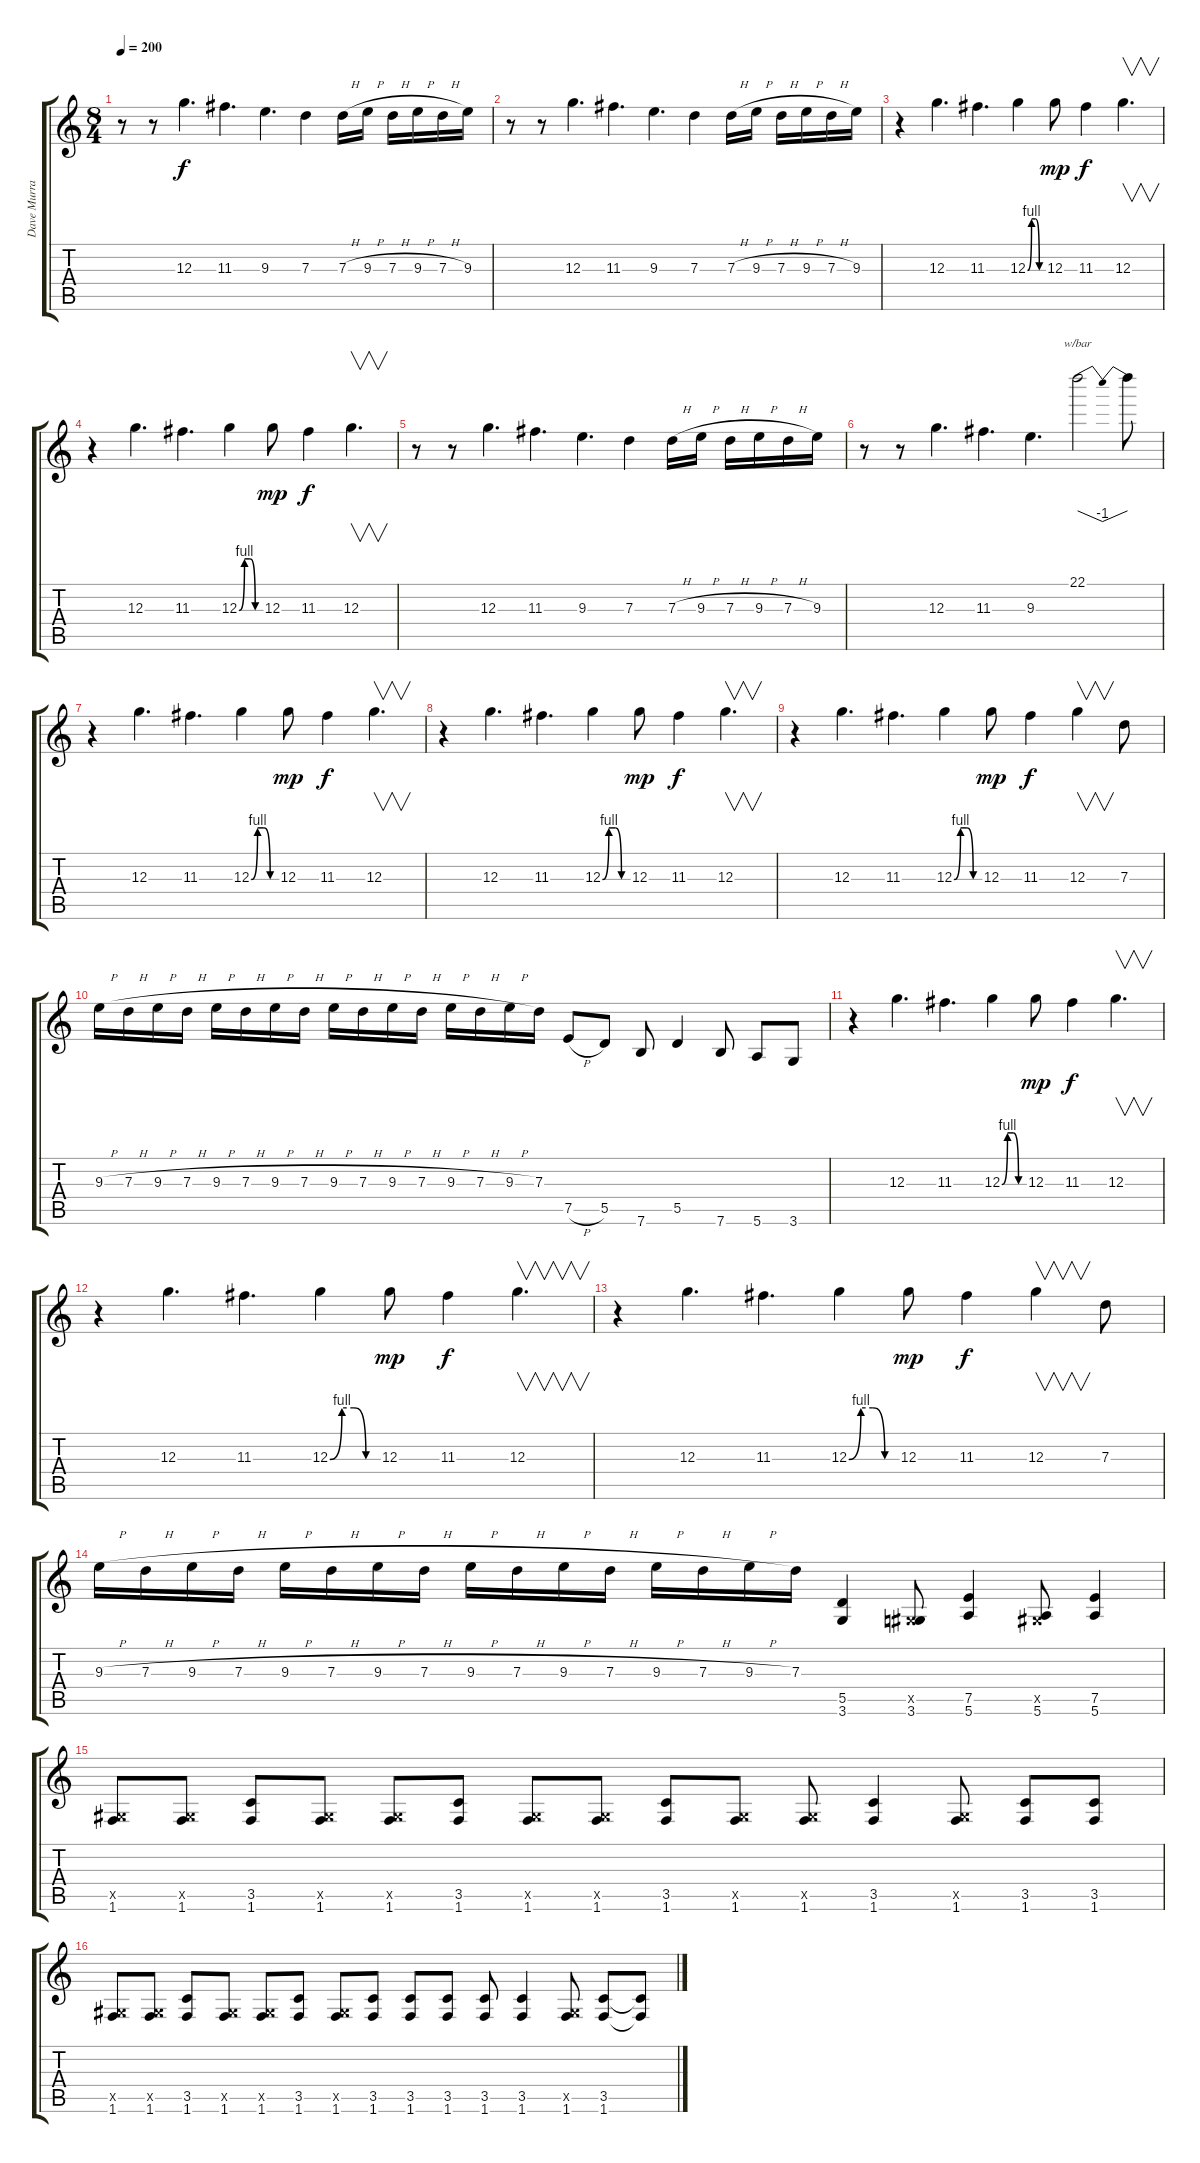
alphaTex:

\track ("Dave Murray" "Dave Murra") {instrument distortionguitar}
\staff {score tabs}
\tuning (E4 B3 G3 D3 A2 E2) {hide}
\ts (8 4)
\tempo 200
\clef g2
\ks c
r.8{dy f} r.8 12.3.4{d} 11.3.4{d} 9.3.4{d} 7.3.4 7.3{h}.16 9.3{h}.16 7.3{h}.16 9.3{h}.16 7.3{h}.16 9.3.16 |
r.8 r.8 12.3.4{d} 11.3.4{d} 9.3.4{d} 7.3.4 7.3{h}.16 9.3{h}.16 7.3{h}.16 9.3{h}.16 7.3{h}.16 9.3.16 |
r.4 12.3.4{d} 11.3.4{d} 12.3{be (custom 0 0 15 4 30 4 45 0 60 0)}.4 12.3.8{dy mp} 11.3.4{dy f} 12.3.4{v d} |
r.4 12.3.4{d} 11.3.4{d} 12.3{be (custom 0 0 15 4 30 4 45 0 60 0)}.4 12.3.8{dy mp} 11.3.4{dy f} 12.3.4{v d} |
r.8 r.8 12.3.4{d} 11.3.4{d} 9.3.4{d} 7.3.4 7.3{h}.16 9.3{h}.16 7.3{h}.16 9.3{h}.16 7.3{h}.16 9.3.16 |
r.8 r.8 12.3.4{d} 11.3.4{d} 9.3.4{d} 22.1.2{tbe (dip default 0 0 30 -4 60 0)} 22.1{t}.8 |
r.4 12.3.4{d} 11.3.4{d} 12.3{be (custom 0 0 15 4 30 4 45 0 60 0)}.4 12.3.8{dy mp} 11.3.4{dy f} 12.3.4{v d} |
r.4 12.3.4{d} 11.3.4{d} 12.3{be (custom 0 0 15 4 30 4 45 0 60 0)}.4 12.3.8{dy mp} 11.3.4{dy f} 12.3.4{v d} |
r.4 12.3.4{d} 11.3.4{d} 12.3{be (custom 0 0 15 4 30 4 45 0 60 0)}.4 12.3.8{dy mp} 11.3.4{dy f} 12.3.4{v} 7.3.8 |
9.3{h}.16 7.3{h}.16 9.3{h}.16 7.3{h}.16 9.3{h}.16 7.3{h}.16 9.3{h}.16 7.3{h}.16 9.3{h}.16 7.3{h}.16 9.3{h}.16 7.3{h}.16 9.3{h}.16 7.3{h}.16 9.3{h}.16 7.3.16 7.5{h}.8 5.5.8 7.6.8 5.5.4 7.6.8 5.6.8 3.6.8 |
r.4 12.3.4{d} 11.3.4{d} 12.3{be (custom 0 0 15 4 30 4 45 0 60 0)}.4 12.3.8{dy mp} 11.3.4{dy f} 12.3.4{v d} |
r.4 12.3.4{d} 11.3.4{d} 12.3{be (custom 0 0 15 4 30 4 45 0 60 0)}.4 12.3.8{dy mp} 11.3.4{dy f} 12.3.4{v d} |
r.4 12.3.4{d} 11.3.4{d} 12.3{be (custom 0 0 15 4 30 4 45 0 60 0)}.4 12.3.8{dy mp} 11.3.4{dy f} 12.3.4{v} 7.3.8 |
9.3{h}.16 7.3{h}.16 9.3{h}.16 7.3{h}.16 9.3{h}.16 7.3{h}.16 9.3{h}.16 7.3{h}.16 9.3{h}.16 7.3{h}.16 9.3{h}.16 7.3{h}.16 9.3{h}.16 7.3{h}.16 9.3{h}.16 7.3.16 (5.5 3.6).4 (-1.5{x} 3.6).8 (7.5 5.6).4 (-1.5{x} 5.6).8 (7.5 5.6).4 |
(-1.5{x} 1.6).8 (-1.5{x} 1.6).8 (3.5 1.6).8 (-1.5{x} 1.6).8 (-1.5{x} 1.6).8 (3.5 1.6).8 (-1.5{x} 1.6).8 (-1.5{x} 1.6).8 (3.5 1.6).8 (-1.5{x} 1.6).8 (-1.5{x} 1.6).8 (3.5 1.6).4 (-1.5{x} 1.6).8 (3.5 1.6).8 (3.5 1.6).8 |
(-1.5{x} 1.6).8 (-1.5{x} 1.6).8 (3.5 1.6).8 (-1.5{x} 1.6).8 (-1.5{x} 1.6).8 (3.5 1.6).8 (-1.5{x} 1.6).8 (3.5 1.6).8 (3.5 1.6).8 (3.5 1.6).8 (3.5 1.6).8 (3.5 1.6).4 (-1.5{x} 1.6).8 (3.5 1.6).8 (3.5{t} 1.6{t}).8
